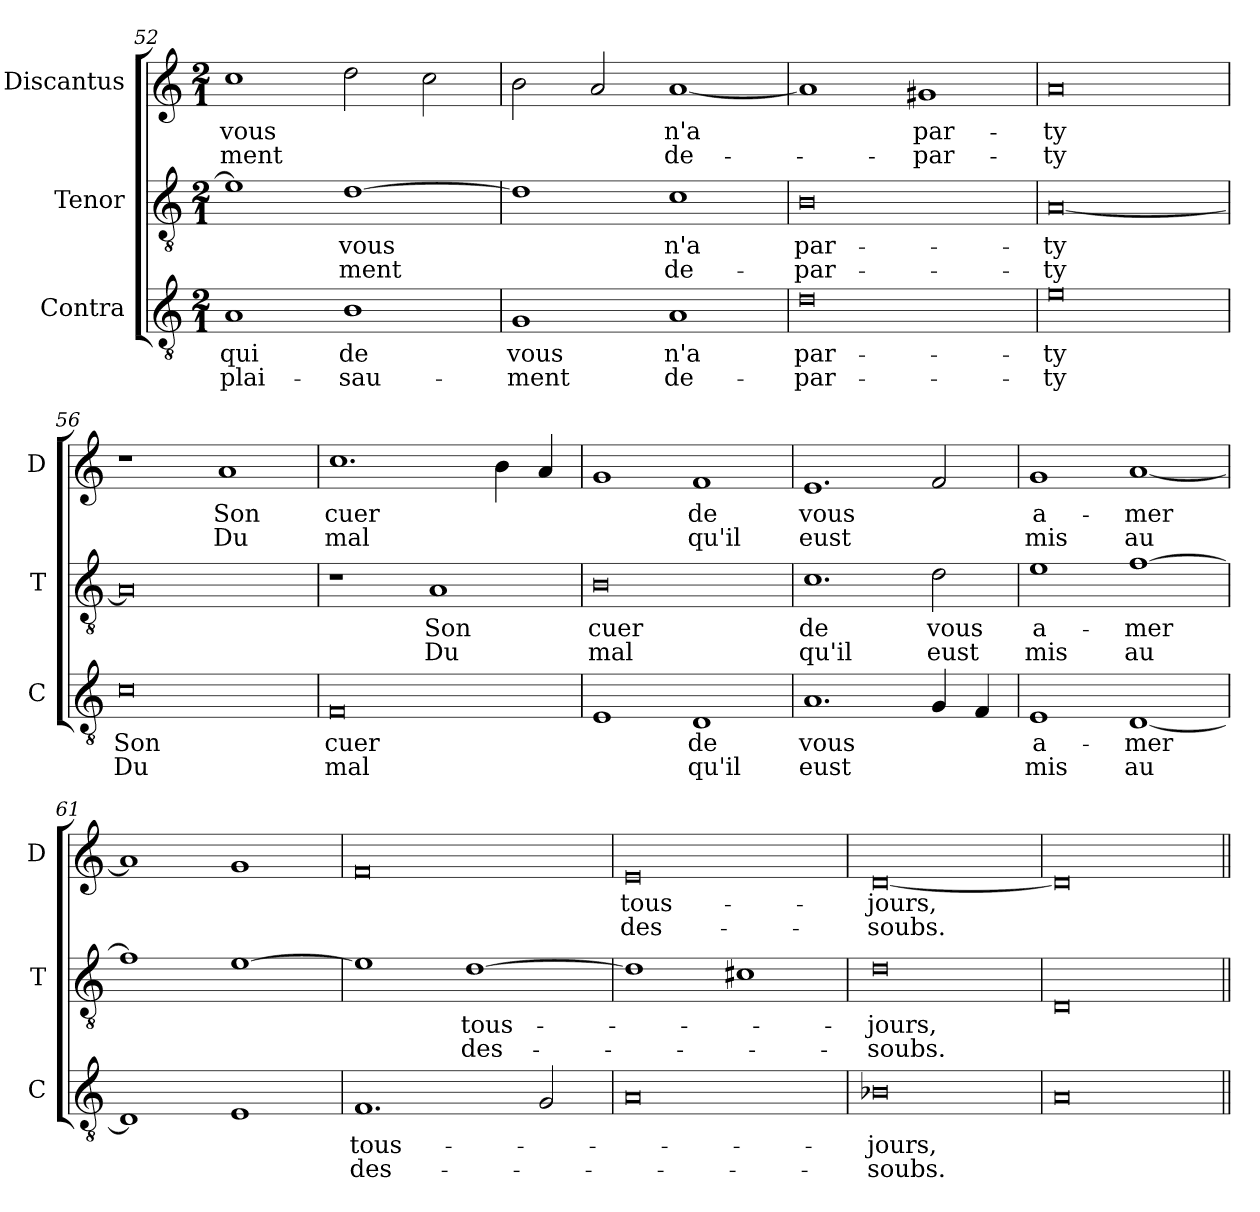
**kern	**text	**text	**kern	**text	**text	**kern	**text	**text
*part3	*part3	*part3	*part2	*part2	*part2	*part1	*part1	*part1
*staff3	*staff3	*staff3	*staff2	*staff2	*staff2	*staff1	*staff1	*staff1
*I"Contra	*	*	*I"Tenor	*	*	*I"Discantus	*	*
*I'C	*	*	*I'T	*	*	*I'D	*	*
*clefGv2	*	*	*clefGv2	*	*	*clefG2	*	*
*k[]	*	*	*k[]	*	*	*k[]	*	*
*M2/1	*	*	*M2/1	*	*	*M2/1	*	*
=52	=52	=52	=52	=52	=52	=52	=52	=52
1A	qui	plai-	1e]	.	.	1cc	vous	-ment
1B	de	-sau-	[1d	vous	-ment	2dd\	.	.
.	.	.	.	.	.	2cc\	.	.
=53	=53	=53	=53	=53	=53	=53	=53	=53
1G	vous	-ment	1d]	.	.	2b\	.	.
.	.	.	.	.	.	2a/	.	.
1A	n'a	de-	1c	n'a	de-	[1a	n'a	de-
=54	=54	=54	=54	=54	=54	=54	=54	=54
0d	par-	-par-	0B	par-	-par-	1a]	.	.
.	.	.	.	.	.	1g#X	par-	-par-
=55	=55	=55	=55	=55	=55	=55	=55	=55
0e	-ty	-ty	[0A	-ty	-ty	0a	-ty	-ty
=56	=56	=56	=56	=56	=56	=56	=56	=56
0c	Son	Du	0A]	.	.	1r	.	.
.	.	.	.	.	.	1a	Son	Du
=57	=57	=57	=57	=57	=57	=57	=57	=57
0F	cuer	mal	1r	.	.	1.cc	cuer	mal
.	.	.	1A	Son	Du	.	.	.
.	.	.	.	.	.	4b\	.	.
.	.	.	.	.	.	4a/	.	.
=58	=58	=58	=58	=58	=58	=58	=58	=58
1E	.	.	0B	cuer	mal	1g	.	.
1D	de	qu'il	.	.	.	1f	de	qu'il
=59	=59	=59	=59	=59	=59	=59	=59	=59
1.A	vous	eust	1.c	de	qu'il	1.e	vous	eust
4G/	.	.	2d\	vous	eust	2f/	.	.
4F/	.	.	.	.	.	.	.	.
=60	=60	=60	=60	=60	=60	=60	=60	=60
1E	a-	mis	1e	a-	mis	1g	a-	mis
[1D	-mer	au	[1f	-mer	au	[1a	-mer	au
=61	=61	=61	=61	=61	=61	=61	=61	=61
1D]	.	.	1f]	.	.	1a]	.	.
1E	.	.	[1e	.	.	1g	.	.
=62	=62	=62	=62	=62	=62	=62	=62	=62
1.F	tous-	des-	1e]	.	.	0f	.	.
.	.	.	[1d	tous-	des-	.	.	.
2G/	.	.	.	.	.	.	.	.
=63	=63	=63	=63	=63	=63	=63	=63	=63
0A	.	.	1d]	.	.	0e	tous-	des-
.	.	.	1c#X	.	.	.	.	.
=64	=64	=64	=64	=64	=64	=64	=64	=64
0B-X	-jours,	-soubs.	0d	-jours,	-soubs.	[0d	-jours,	-soubs.
=65	=65	=65	=65	=65	=65	=65	=65	=65
0A	.	.	0D	.	.	0d]	.	.
=||	=||	=||	=||	=||	=||	=||	=||	=||
*-	*-	*-	*-	*-	*-	*-	*-	*-
